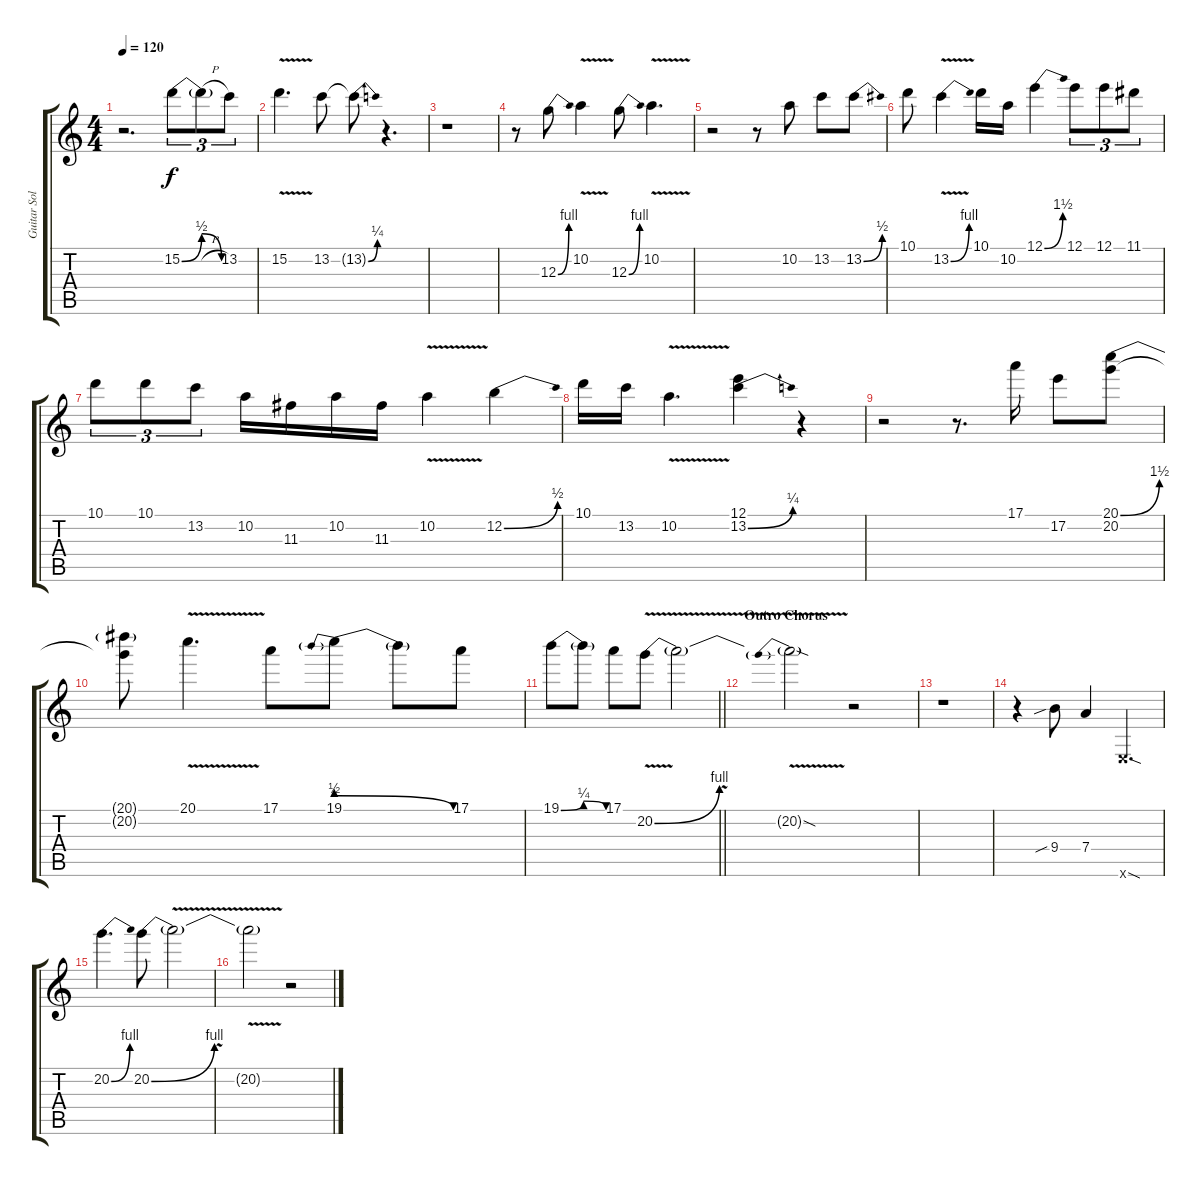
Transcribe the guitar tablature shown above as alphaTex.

\track ("Guitar Solos (Angus Young)" "Guitar Sol") {instrument overdrivenguitar}
\staff {score tabs}
\tuning (E4 B3 G3 D3 A2 E2) {hide}
\ts (4 4)
\tempo 120
\clef g2
\ks c
r.2{d dy f} 15.2{be (bendrelease 0 0 30 2 30 2 60 0)}.8{tu (3 2)} 15.2{h t}.8{tu (3 2)} 13.2.8{tu (3 2)} |
15.2{v}.4{d} 13.2.8 13.2{be (bend 0 0 60 1) t}.8 r.4{d} |
r.1 |
r.8 12.3{be (bend 0 0 60 4)}.8 10.2{v}.4 12.3{be (bend 0 0 60 4)}.8 10.2{v}.4{d} |
r.2 r.8 10.2.8 13.2.8 13.2{be (bend 0 0 60 2)}.8 |
10.1.8 13.2{be (bend 0 0 60 4) v}.4 10.1.16 10.2.16 12.1{be (bend 0 0 60 6)}.4 12.1.8{tu (3 2)} 12.1.8{tu (3 2) beam merge} 11.1.8{tu (3 2)} |
10.1.8{tu (3 2)} 10.1.8{tu (3 2)} 13.2.8{tu (3 2)} 10.2.16 11.3.16 10.2.16 11.3.16 10.2{v}.4 12.2{be (bend 0 0 60 2)}.4 |
10.1.16 13.2.16 10.2{v}.4{d} (12.1 13.2{be (bend 0 0 60 1)}).4 r.4 |
r.2 r.8{d} 17.1.16 17.2.8 (20.1{be (bend 0 0 60 6)} 20.2).8 |
(20.1{t} 20.2{t}).8 20.1{v}.4{d} 17.1.8 19.1{be (prebendrelease 0 2 60 0)}.8 19.1{t}.8 17.1.8 |
\barLineRight lightlight
19.1{be (bendrelease 0 0 30 1 30 1 60 0)}.8 19.1{t}.8 17.1.8 20.2{be (bend 0 0 60 4) v}.8 20.2{v t}.2 |
\section ("" "Outro Chorus")
20.2{be (prebend 0 4 60 4) sod t}.2 r.2 |
r.1 |
r.4 9.4{sib}.8 7.4.4 0.6{sod x}.4{d} |
20.2{be (bend 0 0 60 4)}.4{d} 20.2{be (bend 0 0 60 4)}.8 20.2{v t}.2 |
20.2{t}.2 r.2
